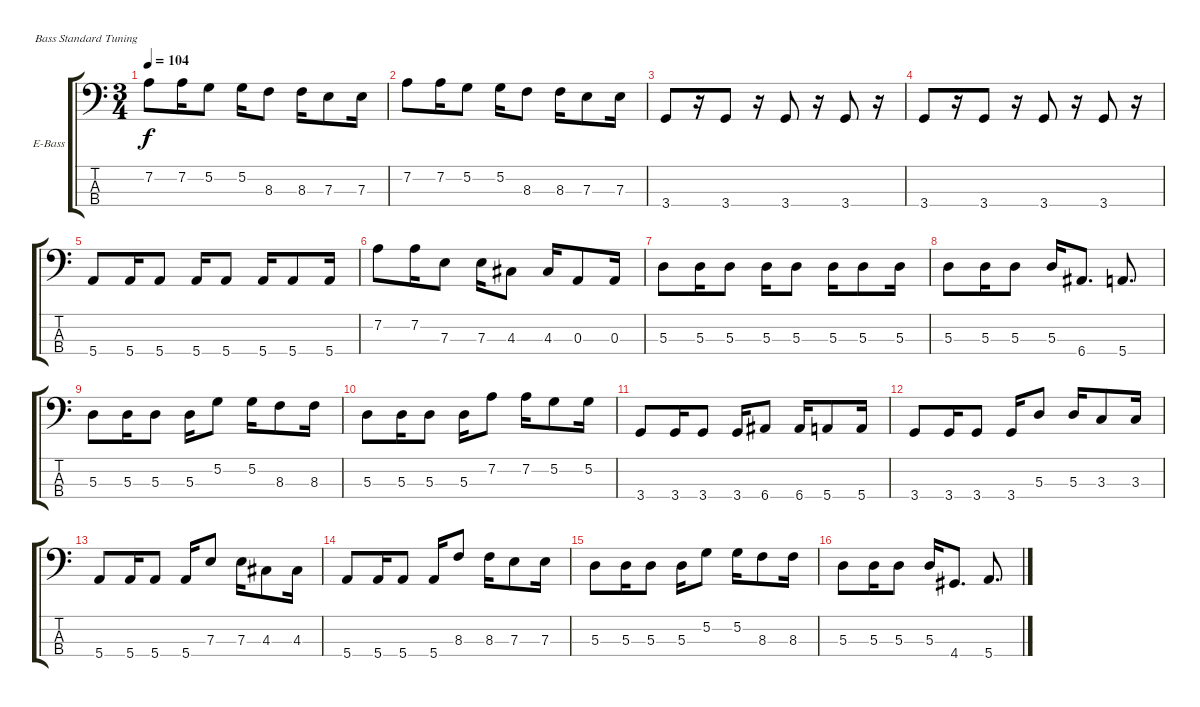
\bracketExtendMode groupsimilarinstruments
\firstSystemTrackNameOrientation horizontal
\otherSystemsTrackNameOrientation horizontal
\track ("Electric Bass" "E-Bass") {instrument electricbassfinger}
\staff {score tabs}
\tuning (G2 D2 A1 E1)
\ts (3 4)
\tempo 104
\clef f4
\ks c
7.2.8{dy f} 7.2.16 5.2.8 5.2.16 8.3.8 8.3.16 7.3.8 7.3.16 |
7.2.8 7.2.16 5.2.8 5.2.16 8.3.8 8.3.16 7.3.8 7.3.16 |
3.4.8 r.16 3.4.8 r.16 3.4.8 r.16 3.4.8 r.16 |
3.4.8 r.16 3.4.8 r.16 3.4.8 r.16 3.4.8 r.16 |
5.4.8 5.4.16 5.4.8 5.4.16 5.4.8 5.4.16 5.4.8 5.4.16 |
7.2.8 7.2.16 7.3.8 7.3.16 4.3.8 4.3.16 0.3.8 0.3.16 |
5.3.8 5.3.16 5.3.8 5.3.16 5.3.8 5.3.16 5.3.8 5.3.16 |
5.3.8 5.3.16 5.3.8 5.3.16 6.4.8{d} 5.4.8{d} |
5.3.8 5.3.16 5.3.8 5.3.16 5.2.8 5.2.16 8.3.8 8.3.16 |
5.3.8 5.3.16 5.3.8 5.3.16 7.2.8 7.2.16 5.2.8 5.2.16 |
3.4.8 3.4.16 3.4.8 3.4.16 6.4.8 6.4.16 5.4.8 5.4.16 |
3.4.8 3.4.16 3.4.8 3.4.16 5.3.8 5.3.16 3.3.8 3.3.16 |
5.4.8 5.4.16 5.4.8 5.4.16 7.3.8 7.3.16 4.3.8 4.3.16 |
5.4.8 5.4.16 5.4.8 5.4.16 8.3.8 8.3.16 7.3.8 7.3.16 |
5.3.8 5.3.16 5.3.8 5.3.16 5.2.8 5.2.16 8.3.8 8.3.16 |
5.3.8 5.3.16 5.3.8 5.3.16 4.4.8{d} 5.4.8{d}
